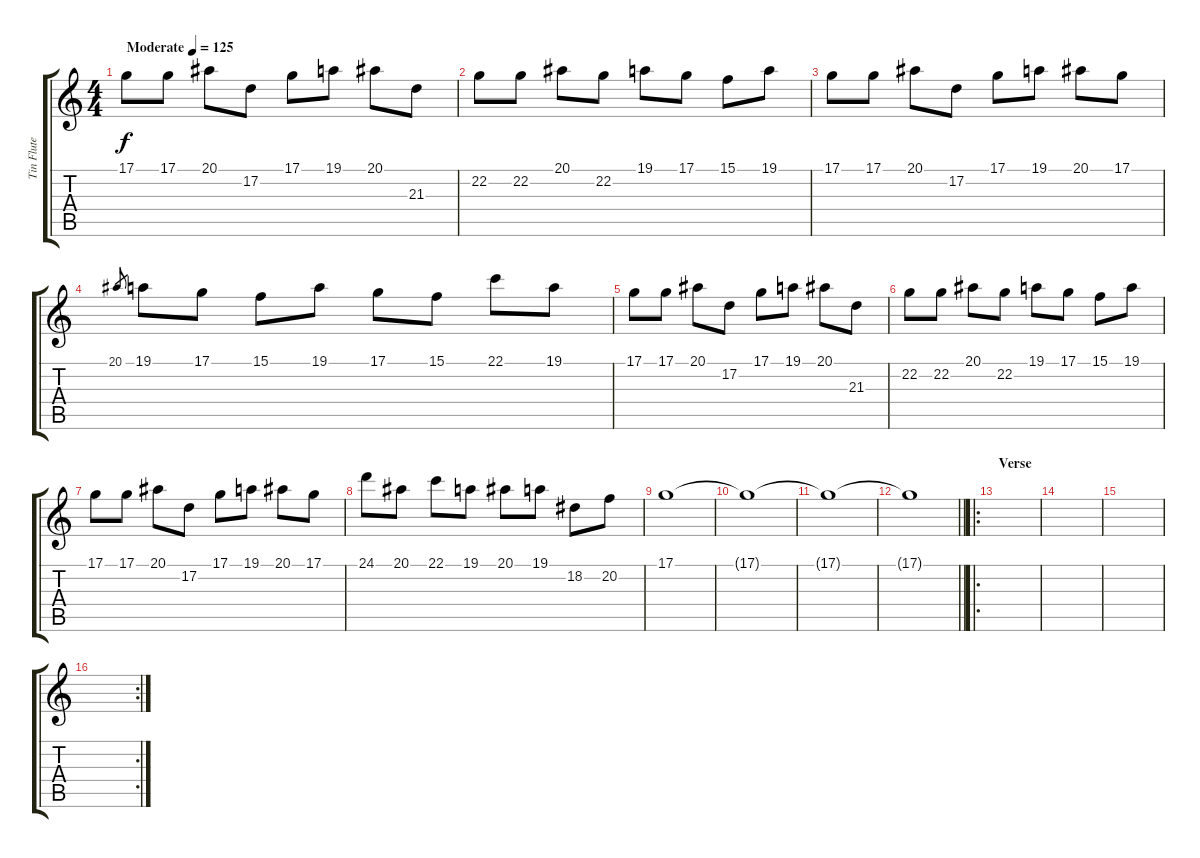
\track ("Tin Flute" "Tin Flute") {instrument piccolo}
\staff {score tabs}
\tuning (D4 A3 F3 C3 G2 D2) {hide}
\ts (4 4)
\tempo (125 "Moderate")
\clef g2
\ks c
17.1.8{dy f instrument piccolo} 17.1.8 20.1.8 17.2.8 17.1.8 19.1.8 20.1.8 21.3.8 |
22.2.8 22.2.8 20.1.8 22.2.8 19.1.8 17.1.8 15.1.8 19.1.8 |
17.1.8 17.1.8 20.1.8 17.2.8 17.1.8 19.1.8 20.1.8 17.1.8 |
20.1.8{gr} 19.1.8 17.1.8 15.1.8 19.1.8 17.1.8 15.1.8 22.1.8 19.1.8 |
17.1.8 17.1.8 20.1.8 17.2.8 17.1.8 19.1.8 20.1.8 21.3.8 |
22.2.8 22.2.8 20.1.8 22.2.8 19.1.8 17.1.8 15.1.8 19.1.8 |
17.1.8 17.1.8 20.1.8 17.2.8 17.1.8 19.1.8 20.1.8 17.1.8 |
24.1.8 20.1.8 22.1.8 19.1.8 20.1.8 19.1.8 18.2.8 20.2.8 |
17.1.1 |
17.1{t}.1 |
17.1{t}.1 |
\barLineRight lightlight
17.1{t}.1 |
\ro
\section ("" "Verse")
|
|
|
\rc 2
